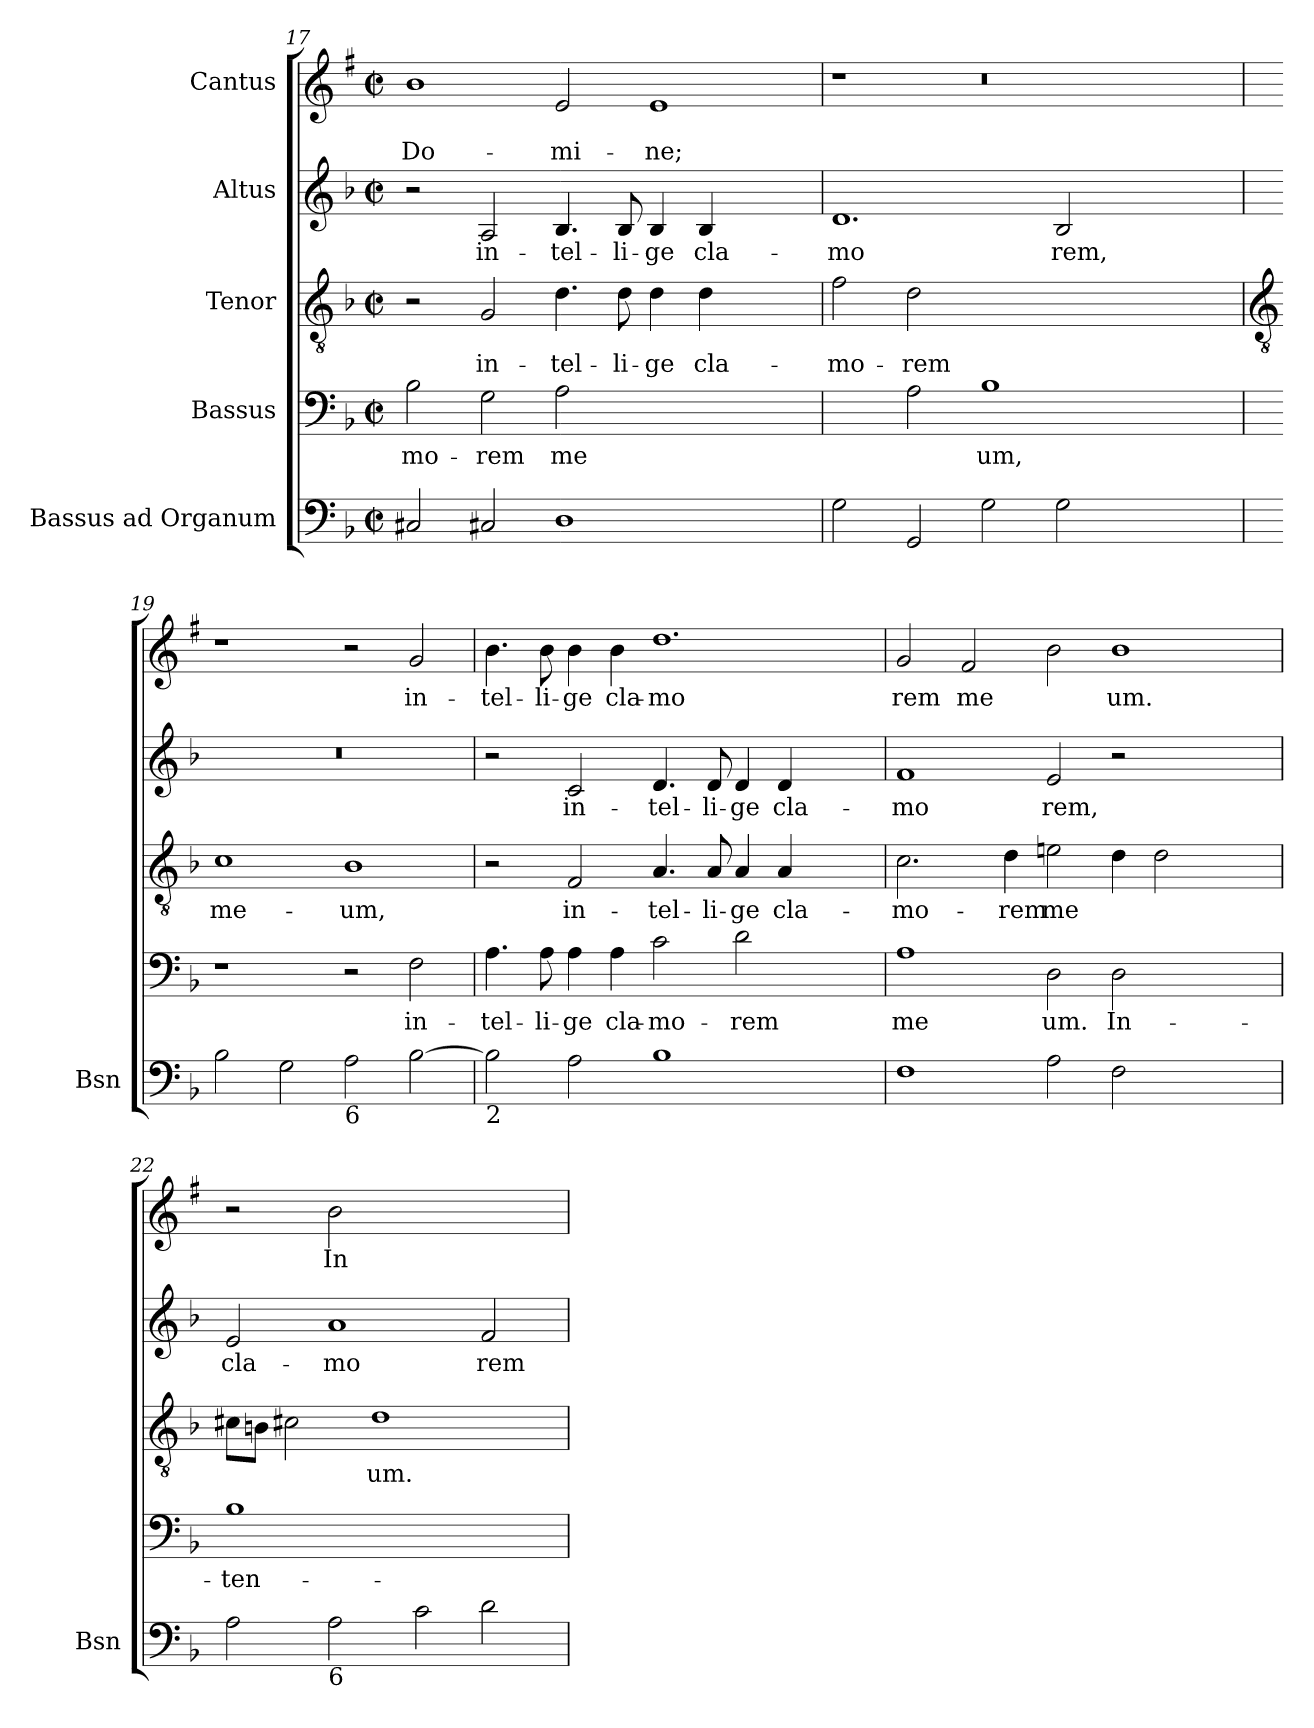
**kern	**kern	**text	**kern	**text	**kern	**text	**kern	**text	**text
*part5	*part4	*part4	*part3	*part3	*part2	*part2	*part1	*part1	*part1
*staff5	*staff4	*staff4	*staff3	*staff3	*staff2	*staff2	*staff1	*staff1	*staff1
*I"Bassus ad Organum	*I"Bassus	*	*I"Tenor	*	*I"Altus	*	*I"Cantus	*	*
*I'Bsn	*	*	*	*	*	*	*	*	*
*clefF4	*clefF4	*	*clefGv2	*	*clefG2	*	*clefG2	*	*
*	*	*	*	*	*	*	*ITrd1c2	*	*
*k[b-]	*k[b-]	*	*k[b-]	*	*k[b-]	*	*k[b-]	*	*
*F:	*F:	*	*F:	*	*F:	*	*F:	*	*
*M4/2	*M4/2	*	*M4/2	*	*M4/2	*	*M4/2	*	*
*met(c|)	*met(c|)	*	*met(c|)	*	*met(c|)	*	*met(c|)	*	*
=17	=17	=17	=17	=17	=17	=17	=17	=17	=17
!	!	!LO:LY:b	!	!	!	!	!	!	!LO:LY:b
2C#X	2B-	-mo-	2r	.	2r	.	1a	.	Do-
!	!	!LO:LY:b	!	!LO:LY:b	!	!LO:LY:b	!	!	!
2C#X	2G	-rem	2G	in-	2A	in-	.	.	.
!	!	!LO:LY:b	!	!LO:LY:b	!	!LO:LY:b	!	!	!LO:LY:b
1D	2A	me	4.d	-tel-	4.B-	-tel-	2d	.	-mi-
!	!	!	!	!LO:LY:b	!	!LO:LY:b	!	!	!
.	.	.	8d	-li-	8B-	-li-	.	.	.
!	!	!	!	!LO:LY:b	!	!LO:LY:b	!	!	!LO:LY:b
.	[2B-yy	.	4d	-ge	4B-	-ge	1d	.	-ne;
!	!	!	!	!LO:LY:b	!	!LO:LY:b	!	!	!
.	.	.	4d	cla-	4B-	cla-	.	.	.
2ryy	2ryy	.	2ryy	.	2ryy	.	.	.	.
!!LO:LB:g=z
=18	=18	=18	=18	=18	=18	=18	=18	=18	=18
!	!	!	!	!LO:LY:b	!	!LO:LY:b	!	!	!
2G	2B-yy]	.	2f	-mo-	1.d	-mo	1r	.	.
!	!	!	!	!LO:LY:b	!	!	!	!	!
2GG	2A	.	2d	-rem	.	.	.	.	.
!	!	!LO:LY:b	!	!	!	!	!	!	!
2G	1B-	um,	0ryy	.	.	.	0r	.	.
!	!	!	!	!	!	!LO:LY:b	!	!	!
2G	.	.	.	.	2B-	rem,	.	.	.
1ryy	1ryy	.	.	.	1ryy	.	.	.	.
!!LO:LB:g=z
=19	=19	=19	=19	=19	=19	=19	=19	=19	=19
*	*	*	*clefGv2	*	*	*	*	*	*
!	!	!	!	!LO:LY:b	!	!	!	!	!
2B-	1r	.	1c	me-	0r	.	1r	.	.
2G	.	.	.	.	.	.	.	.	.
!LO:TX:b:t=6	!	!	!	!	!	!	!	!	!
!	!	!	!	!LO:LY:b	!	!	!	!	!
2A	2r	.	1B-	-um,	.	.	2r	.	.
!	!	!LO:LY:b	!	!	!	!	!	!LO:LY:b	!
[2B-	2F	in-	.	.	.	.	2f	in-	.
!!LO:LB:g=z
=20	=20	=20	=20	=20	=20	=20	=20	=20	=20
!LO:TX:b:t=2	!	!	!	!	!	!	!	!	!
!	!	!LO:LY:b	!	!	!	!	!	!LO:LY:b	!
2B-]	4.A	-tel-	2r	.	2r	.	4.a	-tel-	.
!	!	!LO:LY:b	!	!	!	!	!	!LO:LY:b	!
.	8A	-li-	.	.	.	.	8a	-li-	.
!	!	!LO:LY:b	!	!LO:LY:b	!	!LO:LY:b	!	!LO:LY:b	!
2A	4A	-ge	2F	in-	2c	in-	4a	-ge	.
!	!	!LO:LY:b	!	!	!	!	!	!LO:LY:b	!
.	4A	cla-	.	.	.	.	4a	cla-	.
!	!	!LO:LY:b	!	!LO:LY:b	!	!LO:LY:b	!	!LO:LY:b	!
1B-	2c	-mo-	4.A	-tel-	4.d	-tel-	1.cc	-mo	.
!	!	!	!	!LO:LY:b	!	!LO:LY:b	!	!	!
.	.	.	8A	-li-	8d	-li-	.	.	.
!	!	!LO:LY:b	!	!LO:LY:b	!	!LO:LY:b	!	!	!
.	2d	-rem	4A	-ge	4d	-ge	.	.	.
!	!	!	!	!LO:LY:b	!	!LO:LY:b	!	!	!
.	.	.	4A	cla-	4d	cla-	.	.	.
2ryy	2ryy	.	2ryy	.	2ryy	.	.	.	.
=21	=21	=21	=21	=21	=21	=21	=21	=21	=21
!	!	!LO:LY:b	!	!LO:LY:b	!	!LO:LY:b	!	!LO:LY:b	!
1F	1A	me	2.c	-mo-	1f	-mo	2f	rem	.
!	!	!	!	!	!	!	!	!LO:LY:b	!
.	.	.	.	.	.	.	2e	me	.
!	!	!	!	!LO:LY:b	!	!	!	!	!
.	.	.	4d	-rem	.	.	.	.	.
!	!	!LO:LY:b	!	!LO:LY:b	!	!LO:LY:b	!	!	!
2A	2D	um.	2en	me	2e	rem,	2a	.	.
!	!	!LO:LY:b	!	!	!	!	!	!LO:LY:b	!
2F	2D	In-	4d	.	2r	.	1a	um.	.
.	.	.	2d	.	.	.	.	.	.
2ryy	2ryy	.	.	.	2ryy	.	.	.	.
.	.	.	4ryy	.	.	.	.	.	.
!!LO:LB:g=z
=22	=22	=22	=22	=22	=22	=22	=22	=22	=22
!	!	!LO:LY:b	!	!	!	!LO:LY:b	!	!	!
2A	1B-	-ten-	8c#XL	.	2e	cla-	2r	.	.
.	.	.	8BnJ	.	.	.	.	.	.
.	.	.	2c#X	.	.	.	.	.	.
!LO:TX:b:t=6	!	!	!	!	!	!	!	!	!
!	!	!	!	!	!	!LO:LY:b	!	!LO:LY:b	!
2A	.	.	.	.	1a	-mo	2a	In-	.
!	!	!	!	!LO:LY:b	!	!	!	!	!
.	.	.	1d	um.	.	.	.	.	.
!	!	!LO:LY:b	!	!	!	!	!	!	!
2c	[1Ayy	-de	.	.	.	.	1ryy	.	.
!	!	!	!	!	!	!LO:LY:b	!	!	!
2d	.	.	.	.	2f	rem	.	.	.
.	.	.	4ryy	.	.	.	.	.	.
=	=	=	=	=	=	=	=	=	=
*-	*-	*-	*-	*-	*-	*-	*-	*-	*-
